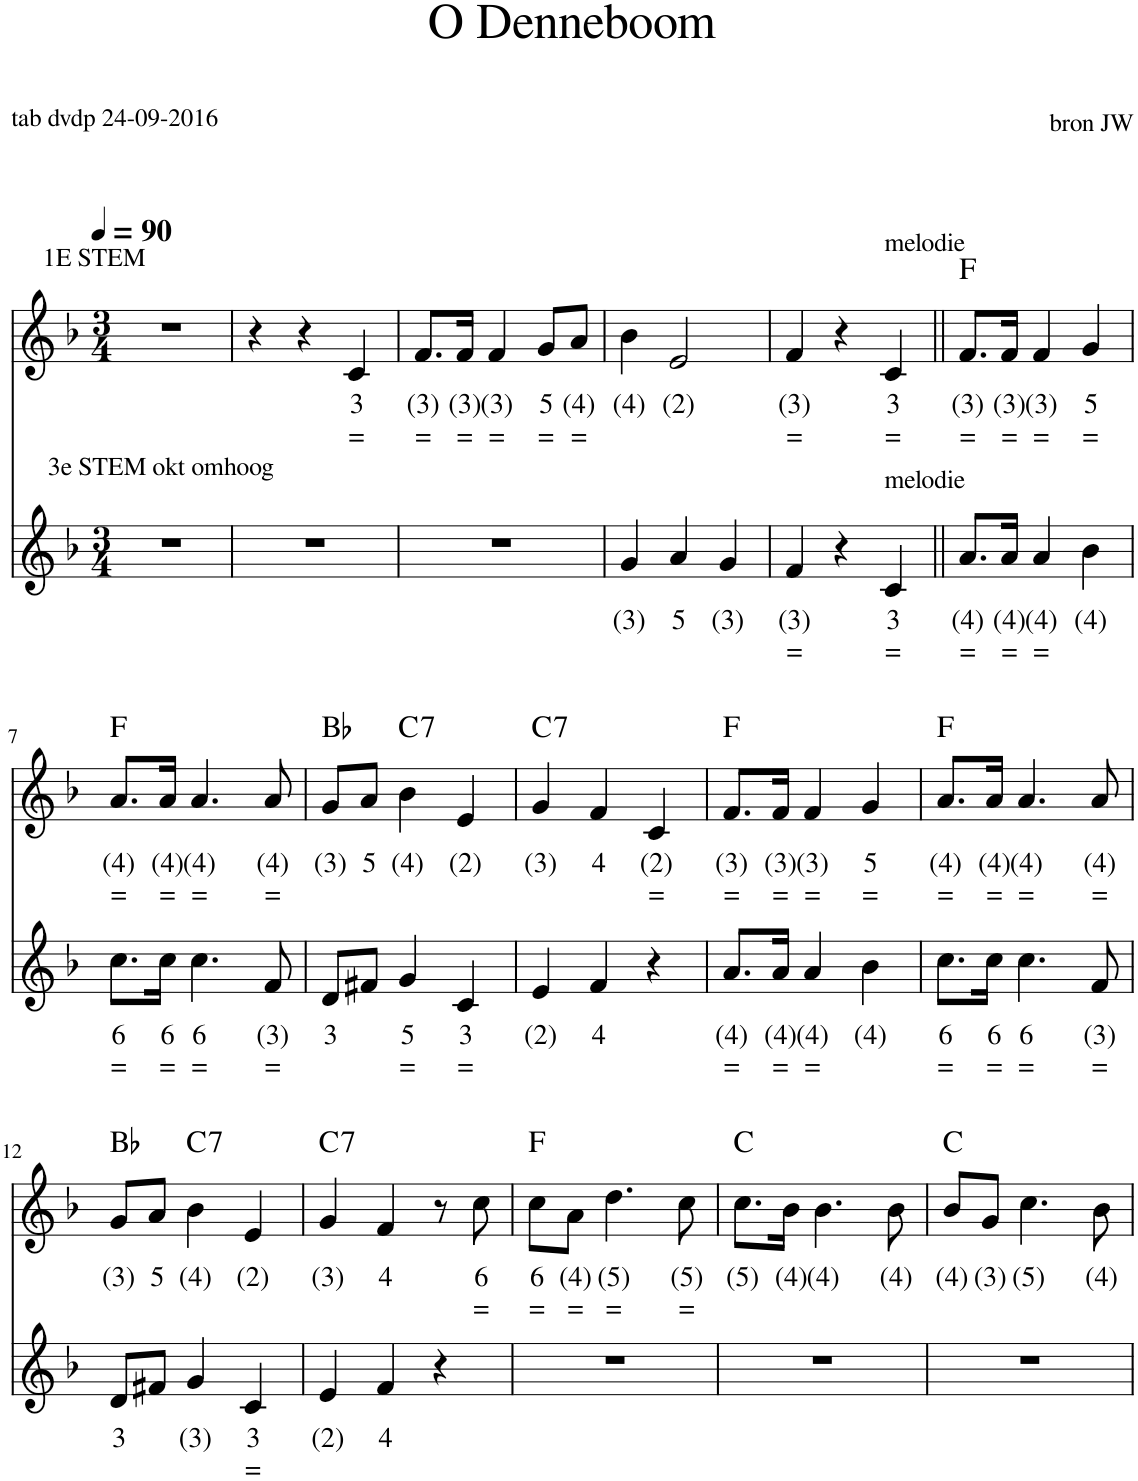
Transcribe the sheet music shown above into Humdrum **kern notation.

**kern	**text	**text	**kern	**text	**text	**kern	**text	**text	**kern	**text	**text	**harte
*part4	*part4	*part4	*part3	*part3	*part3	*part2	*part2	*part2	*part1	*part1	*part1	*part1
*staff4	*staff4	*staff4	*staff3	*staff3	*staff3	*staff2	*staff2	*staff2	*staff1	*staff1	*staff1	*
*I"Piano	*	*	*I"Piano	*	*	*I"Piano	*	*	*I"Piano	*	*	*
*stria5	*	*	*	*	*	*stria5	*	*	*	*	*	*
*clefG2	*	*	*clefG2	*	*	*clefG2	*	*	*clefG2	*	*	*
*k[b-]	*	*	*k[b-]	*	*	*k[b-]	*	*	*k[b-]	*	*	*
*M3/4	*	*	*M3/4	*	*	*M3/4	*	*	*M3/4	*	*	*
*MM90	*	*	*MM90	*	*	*MM90	*	*	*MM90	*	*	*
=1	=1	=1	=1	=1	=1	=1	=1	=1	=1	=1	=1	=1
!	!	!	!	!	!	!	!	!	!LO:TX:a:t=1E STEM	!	!	!
!	!	!	!	!	!	!LO:TX:a:t=2E STEM	!	!	!	!	!	!
!	!	!	!LO:TX:a:t=3e STEM okt omhoog	!	!	!	!	!	!	!	!	!
!LO:TX:a:t=4e STEM okt omhoog	!	!	!	!	!	!	!	!	!	!	!	!
4r	.	.	2.r	.	.	2.r	.	.	2.r	.	.	.
4r	.	.	.	.	.	.	.	.	.	.	.	.
4cc	6	=	.	.	.	.	.	.	.	.	.	.
=2	=2	=2	=2	=2	=2	=2	=2	=2	=2	=2	=2	=2
8.ff\L	(6)	=	2.r	.	.	2.r	.	.	4r	.	.	.
16ff\Jk	(6)	=	.	.	.	.	.	.	.	.	.	.
4ff	(6)	=	.	.	.	.	.	.	4r	.	.	.
!	!	!	!	!	!	!	!	!	!	!LO:LY:b	!LO:LY:b	!
4gg	8	=	.	.	.	.	.	.	4c/	3	=	.
=3	=3	=3	=3	=3	=3	=3	=3	=3	=3	=3	=3	=3
!	!	!	!	!	!	!	!	!	!	!LO:LY:b	!LO:LY:b	!
4.aa	(7)	=	2.r	.	.	8.f/L	(3)	=	8.f/L	(3)	=	.
!	!	!	!	!	!	!	!	!	!	!LO:LY:b	!LO:LY:b	!
.	.	.	.	.	.	16f/Jk	(3)	=	16f/Jk	(3)	=	.
!	!	!	!	!	!	!	!	!	!	!LO:LY:b	!LO:LY:b	!
.	.	.	.	.	.	4f	(3)	=	4f/	(3)	=	.
8aa	(7)	=	.	.	.	.	.	.	.	.	.	.
!	!	!	!	!	!	!	!	!	!	!LO:LY:b	!LO:LY:b	!
8gg\L	8	=	.	.	.	8e/L	4	=	8g/L	5	=	.
!	!	!	!	!	!	!	!	!	!	!LO:LY:b	!LO:LY:b	!
8ff\J	(6)	=	.	.	.	8e-X/J	.	.	8a/J	(4)	=	.
=4	=4	=4	=4	=4	=4	=4	=4	=4	=4	=4	=4	=4
!	!	!	!	!LO:LY:b	!	!	!	!	!	!LO:LY:b	!	!
4b-	(4)	.	4g/	(3)	.	4d	3	.	4b-\	(4)	.	.
!	!	!	!	!LO:LY:b	!	!	!	!	!	!LO:LY:b	!	!
2cc	(5)	.	4a/	5	.	4c	3	=	2e/	(2)	.	.
!	!	!	!	!LO:LY:b	!	!	!	!	!	!	!	!
.	.	.	4g/	(3)	.	4d	3	.	.	.	.	.
=5	=5	=5	=5	=5	=5	=5	=5	=5	=5	=5	=5	=5
!	!	!	!	!LO:LY:b	!LO:LY:b	!	!	!	!	!LO:LY:b	!LO:LY:b	!
4ff	(6)	=	4f/	(3)	=	4f	(3)	=	4f/	(3)	=	.
4r	.	.	4r	.	.	4r	.	.	4r	.	.	.
!	!	!	!	!	!	!	!	!	!LO:TX:a:t=melodie	!	!	!
!	!	!	!	!	!	!LO:TX:a:t=melodie	!	!	!	!	!	!
!	!	!	!LO:TX:a:t=melodie	!	!	!	!	!	!	!	!	!
!	!	!	!	!LO:LY:b	!LO:LY:b	!	!	!	!	!LO:LY:b	!LO:LY:b	!
4cc	6	=	4c/	3	=	4c	3	=	4c/	3	=	.
=6||	=6||	=6||	=6||	=6||	=6||	=6||	=6||	=6||	=6||	=6||	=6||	=6||
!	!	!	!	!LO:LY:b	!LO:LY:b	!	!	!	!	!LO:LY:b	!LO:LY:b	!
8.ff\L	(6)	=	8.a/L	(4)	=	8.c/L	3	=	8.f/L	(3)	=	F:maj
!	!	!	!	!LO:LY:b	!LO:LY:b	!	!	!	!	!LO:LY:b	!LO:LY:b	!
16ff\Jk	(6)	=	16a/Jk	(4)	=	16c/Jk	3	=	16f/Jk	(3)	=	.
!	!	!	!	!LO:LY:b	!LO:LY:b	!	!	!	!	!LO:LY:b	!LO:LY:b	!
4ff	(6)	=	4a/	(4)	=	4c	3	=	4f/	(3)	=	.
!	!	!	!	!LO:LY:b	!	!	!	!	!	!LO:LY:b	!LO:LY:b	!
4ee	7	=	4b-\	(4)	.	4c	3	=	4g/	5	=	.
!!LO:LB:g=z
=7	=7	=7	=7	=7	=7	=7	=7	=7	=7	=7	=7	=7
!	!	!	!	!LO:LY:b	!LO:LY:b	!	!	!	!	!LO:LY:b	!LO:LY:b	!
8.ff\L	(6)	=	8.cc\L	6	=	8.f/L	(3)	=	8.a/L	(4)	=	F:maj
!	!	!	!	!LO:LY:b	!LO:LY:b	!	!	!	!	!LO:LY:b	!LO:LY:b	!
16ff\Jk	(6)	=	16cc\Jk	6	=	16f/Jk	(3)	=	16a/Jk	(4)	=	.
!	!	!	!	!LO:LY:b	!LO:LY:b	!	!	!	!	!LO:LY:b	!LO:LY:b	!
4.ff	(6)	=	4.cc\	6	=	4.f	(3)	=	4.a/	(4)	=	.
!	!	!	!	!LO:LY:b	!LO:LY:b	!	!	!	!	!LO:LY:b	!LO:LY:b	!
8dd	(5)	=	8f/	(3)	=	8c	3	=	8a/	(4)	=	.
=8	=8	=8	=8	=8	=8	=8	=8	=8	=8	=8	=8	=8
!	!	!	!	!LO:LY:b	!	!	!	!	!	!LO:LY:b	!	!
8b-/L	(4)	.	8d/L	3	.	8d/L	3	.	8g/L	(3)	.	Bb:maj
!	!	!	!	!	!	!	!	!	!	!LO:LY:b	!	!
8a/J	5	.	8f#X/J	.	.	8c/J	3	=	8a/J	5	.	.
!	!	!	!	!LO:LY:b	!LO:LY:b	!	!	!	!	!LO:LY:b	!	!LO:H:kt=7
4g	(3)	.	4g/	5	=	4d	3	.	4b-\	(4)	.	C:7
!	!	!	!	!LO:LY:b	!LO:LY:b	!	!	!	!	!LO:LY:b	!	!
4cc	(5)	.	4c/	3	=	4d	3	.	4e/	(2)	.	.
=9	=9	=9	=9	=9	=9	=9	=9	=9	=9	=9	=9	=9
!	!	!	!	!LO:LY:b	!	!	!	!	!	!LO:LY:b	!	!LO:H:kt=7
4cc	(5)	.	4e/	(2)	.	4d	3	.	4g/	(3)	.	C:7
!	!	!	!	!LO:LY:b	!	!	!	!	!	!LO:LY:b	!	!
4f	4	.	4f/	4	.	4c	3	=	4f/	4	.	.
!	!	!	!	!	!	!	!	!	!	!LO:LY:b	!LO:LY:b	!
4r	.	.	4r	.	.	4d	3	.	4c/	(2)	=	.
=10	=10	=10	=10	=10	=10	=10	=10	=10	=10	=10	=10	=10
!	!	!	!	!LO:LY:b	!LO:LY:b	!	!	!	!	!LO:LY:b	!LO:LY:b	!
8.ff\L	(6)	=	8.a/L	(4)	=	8.c/L	3	=	8.f/L	(3)	=	F:maj
!	!	!	!	!LO:LY:b	!LO:LY:b	!	!	!	!	!LO:LY:b	!LO:LY:b	!
16ff\Jk	(6)	=	16a/Jk	(4)	=	16c/Jk	3	=	16f/Jk	(3)	=	.
!	!	!	!	!LO:LY:b	!LO:LY:b	!	!	!	!	!LO:LY:b	!LO:LY:b	!
4ff	(6)	=	4a/	(4)	=	4c	3	=	4f/	(3)	=	.
!	!	!	!	!LO:LY:b	!	!	!	!	!	!LO:LY:b	!LO:LY:b	!
4ee	7	=	4b-\	(4)	.	4c	3	=	4g/	5	=	.
=11	=11	=11	=11	=11	=11	=11	=11	=11	=11	=11	=11	=11
!	!	!	!	!LO:LY:b	!LO:LY:b	!	!	!	!	!LO:LY:b	!LO:LY:b	!
8.ff\L	(6)	=	8.cc\L	6	=	8.f/L	(3)	=	8.a/L	(4)	=	F:maj
!	!	!	!	!LO:LY:b	!LO:LY:b	!	!	!	!	!LO:LY:b	!LO:LY:b	!
16ff\Jk	(6)	=	16cc\Jk	6	=	16f/Jk	(3)	=	16a/Jk	(4)	=	.
!	!	!	!	!LO:LY:b	!LO:LY:b	!	!	!	!	!LO:LY:b	!LO:LY:b	!
4.ff	(6)	=	4.cc\	6	=	4.f	(3)	=	4.a/	(4)	=	.
!	!	!	!	!LO:LY:b	!LO:LY:b	!	!	!	!	!LO:LY:b	!LO:LY:b	!
8dd	(5)	=	8f/	(3)	=	8c	3	=	8a/	(4)	=	.
!!LO:LB:g=z
=12	=12	=12	=12	=12	=12	=12	=12	=12	=12	=12	=12	=12
!	!	!	!	!LO:LY:b	!	!	!	!	!	!LO:LY:b	!	!
8b-/L	(4)	.	8d/L	3	.	8d/L	3	.	8g/L	(3)	.	Bb:maj
!	!	!	!	!	!	!	!	!	!	!LO:LY:b	!	!
8a/J	5	.	8f#X/J	.	.	8c/J	3	=	8a/J	5	.	.
!	!	!	!	!LO:LY:b	!	!	!	!	!	!LO:LY:b	!	!LO:H:kt=7
4g	(3)	.	4g/	(3)	.	4d	3	.	4b-\	(4)	.	C:7
!	!	!	!	!LO:LY:b	!LO:LY:b	!	!	!	!	!LO:LY:b	!	!
4cc	(5)	.	4c/	3	=	4d	3	.	4e/	(2)	.	.
=13	=13	=13	=13	=13	=13	=13	=13	=13	=13	=13	=13	=13
!	!	!	!	!LO:LY:b	!	!	!	!	!	!LO:LY:b	!	!LO:H:kt=7
4cc	(5)	.	4e/	(2)	.	4d	3	.	4g/	(3)	.	C:7
!	!	!	!	!LO:LY:b	!	!	!	!	!	!LO:LY:b	!	!
4f	4	.	4f/	4	.	4c	3	=	4f/	4	.	.
4r	.	.	4r	.	.	8r	.	.	8r	.	.	.
!	!	!	!	!	!	!	!	!	!	!LO:LY:b	!LO:LY:b	!
.	.	.	.	.	.	8a	(4)	=	8cc\	6	=	.
=14	=14	=14	=14	=14	=14	=14	=14	=14	=14	=14	=14	=14
!	!	!	!	!	!	!	!	!	!	!LO:LY:b	!LO:LY:b	!
8f/L	(3)	=	2.r	.	.	8a/L	(4)	=	8cc\L	6	=	F:maj
!	!	!	!	!	!	!	!	!	!	!LO:LY:b	!LO:LY:b	!
8cc/J	6	=	.	.	.	8f/J	(3)	=	8a\J	(4)	=	.
!	!	!	!	!	!	!	!	!	!	!LO:LY:b	!LO:LY:b	!
8ff\L	(6)	=	.	.	.	4.b-	(4)	.	4.dd\	(5)	=	.
8cc\J	6	=	.	.	.	.	.	.	.	.	.	.
8ff\L	(6)	=	.	.	.	.	.	.	.	.	.	.
!	!	!	!	!	!	!	!	!	!	!LO:LY:b	!LO:LY:b	!
8cc\J	6	=	.	.	.	8a	5	.	8cc\	(5)	=	.
=15	=15	=15	=15	=15	=15	=15	=15	=15	=15	=15	=15	=15
!	!	!	!	!	!	!	!	!	!	!LO:LY:b	!	!
8c/L	3	=	2.r	.	.	8.a/L	5	.	8.cc\L	(5)	.	C:maj
8cc/J	6	=	.	.	.	.	.	.	.	.	.	.
!	!	!	!	!	!	!	!	!	!	!LO:LY:b	!	!
.	.	.	.	.	.	16g/Jk	(3)	.	16b-\Jk	(4)	.	.
!	!	!	!	!	!	!	!	!	!	!LO:LY:b	!	!
8ee\L	7	=	.	.	.	4.g	(3)	.	4.b-\	(4)	.	.
8cc\J	6	=	.	.	.	.	.	.	.	.	.	.
8ee\L	7	=	.	.	.	.	.	.	.	.	.	.
!	!	!	!	!	!	!	!	!	!	!LO:LY:b	!	!
8cc\J	6	=	.	.	.	8g	(3)	.	8b-\	(4)	.	.
=16	=16	=16	=16	=16	=16	=16	=16	=16	=16	=16	=16	=16
!	!	!	!	!	!	!	!	!	!	!LO:LY:b	!	!
8c/L	3	=	2.r	.	.	8g/L	(3)	.	8b-/L	(4)	.	C:maj
!	!	!	!	!	!	!	!	!	!	!LO:LY:b	!	!
8cc/J	6	=	.	.	.	8e/J	(2)	.	8g/J	(3)	.	.
!	!	!	!	!	!	!	!	!	!	!LO:LY:b	!	!
8ee\L	7	=	.	.	.	4.a	5	.	4.cc\	(5)	.	.
8cc\J	6	=	.	.	.	.	.	.	.	.	.	.
8ee\L	7	=	.	.	.	.	.	.	.	.	.	.
!	!	!	!	!	!	!	!	!	!	!LO:LY:b	!	!
8cc\J	6	=	.	.	.	8g	(3)	.	8b-\	(4)	.	.
=	=	=	=	=	=	=	=	=	=	=	=	=
*-	*-	*-	*-	*-	*-	*-	*-	*-	*-	*-	*-	*-
